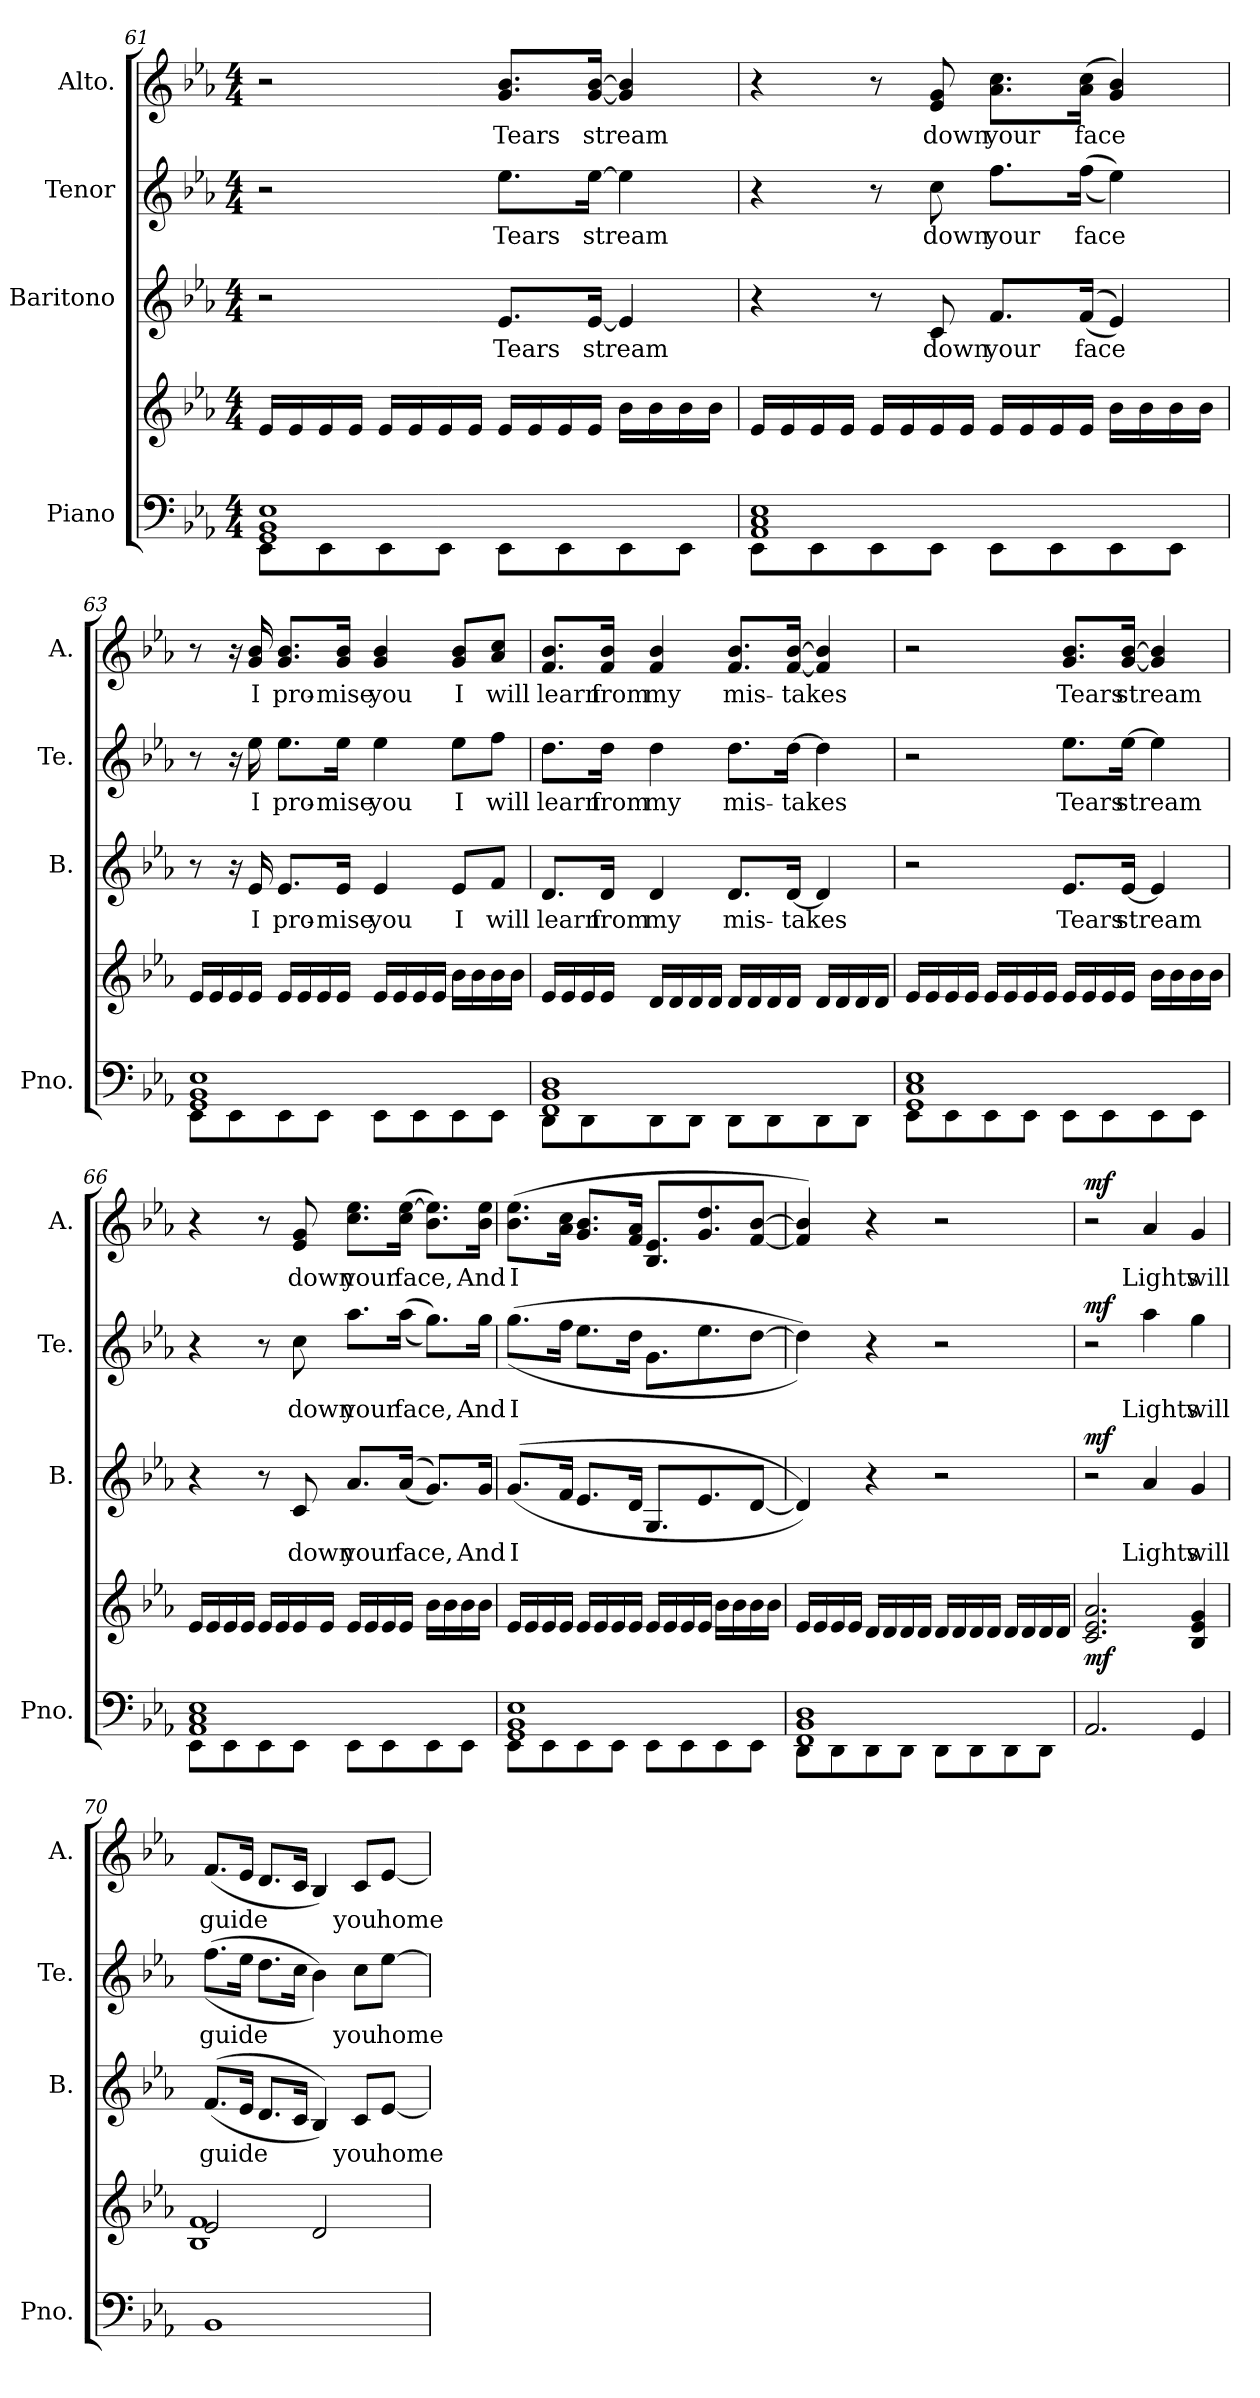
**kern	**kern	**dynam	**kern	**text	**dynam	**kern	**text	**dynam	**kern	**text	**dynam
*part4	*part4	*part4	*part3	*part3	*part3	*part2	*part2	*part2	*part1	*part1	*part1
*staff5	*staff4	*staff4/5	*staff3	*staff3	*staff3	*staff2	*staff2	*staff2	*staff1	*staff1	*staff1
*I"Piano	*	*	*I"Baritono	*	*	*I"Tenor	*	*	*I"Alto.	*	*
*I'Pno.	*	*	*I'B.	*	*	*I'Te.	*	*	*I'A.	*	*
*clefF4	*clefG2	*	*clefG2	*	*	*clefG2	*	*	*clefG2	*	*
*k[b-e-a-]	*k[b-e-a-]	*	*k[b-e-a-]	*	*	*k[b-e-a-]	*	*	*k[b-e-a-]	*	*
*M4/4	*M4/4	*	*M4/4	*	*	*M4/4	*	*	*M4/4	*	*
=61	=61	=61	=61	=61	=61	=61	=61	=61	=61	=61	=61
*^	*	*	*	*	*	*	*	*	*	*	*
1GG 1BB- 1E-	8EE-\L	16e-/LL	.	2r	.	.	2r	.	.	2r	.	.
.	.	16e-/	.	.	.	.	.	.	.	.	.	.
.	8EE-\	16e-/	.	.	.	.	.	.	.	.	.	.
.	.	16e-/JJ	.	.	.	.	.	.	.	.	.	.
.	8EE-\	16e-/LL	.	.	.	.	.	.	.	.	.	.
.	.	16e-/	.	.	.	.	.	.	.	.	.	.
.	8EE-\J	16e-/	.	.	.	.	.	.	.	.	.	.
.	.	16e-/JJ	.	.	.	.	.	.	.	.	.	.
!	!	!	!	!	!LO:LY:b	!	!	!LO:LY:b	!	!	!LO:LY:b	!
.	8EE-\L	16e-/LL	.	8.e-/L	Tears	.	8.ee-\L	Tears	.	8.g/ 8.b-/L	Tears	.
.	.	16e-/	.	.	.	.	.	.	.	.	.	.
.	8EE-\	16e-/	.	.	.	.	.	.	.	.	.	.
!	!	!	!	!	!LO:LY:b	!	!	!LO:LY:b	!	!	!LO:LY:b	!
.	.	16e-/JJ	.	[16e-/Jk	stream	.	[16ee-\Jk	stream	.	[16g/ [16b-/Jk	stream	.
.	8EE-\	16b-\LL	.	4e-/]	.	.	4ee-\]	.	.	4g/] 4b-/]	.	.
.	.	16b-\	.	.	.	.	.	.	.	.	.	.
.	8EE-\J	16b-\	.	.	.	.	.	.	.	.	.	.
.	.	16b-\JJ	.	.	.	.	.	.	.	.	.	.
=62	=62	=62	=62	=62	=62	=62	=62	=62	=62	=62	=62	=62
1AA- 1C 1E-	8EE-\L	16e-/LL	.	4r	.	.	4r	.	.	4r	.	.
.	.	16e-/	.	.	.	.	.	.	.	.	.	.
.	8EE-\	16e-/	.	.	.	.	.	.	.	.	.	.
.	.	16e-/JJ	.	.	.	.	.	.	.	.	.	.
.	8EE-\	16e-/LL	.	8r	.	.	8r	.	.	8r	.	.
.	.	16e-/	.	.	.	.	.	.	.	.	.	.
!	!	!	!	!	!LO:LY:b	!	!	!LO:LY:b	!	!	!LO:LY:b	!
.	8EE-\J	16e-/	.	8c/	down	.	8cc\	down	.	8e-/ 8g/	down	.
.	.	16e-/JJ	.	.	.	.	.	.	.	.	.	.
!	!	!	!	!	!LO:LY:b	!	!	!LO:LY:b	!	!	!LO:LY:b	!
.	8EE-\L	16e-/LL	.	8.f/L	your	.	8.ff\L	your	.	8.a-\ 8.cc\L	your	.
.	.	16e-/	.	.	.	.	.	.	.	.	.	.
.	8EE-\	16e-/	.	.	.	.	.	.	.	.	.	.
!	!	!	!	!	!LO:LY:b	!	!	!LO:LY:b	!	!	!LO:LY:b	!
.	.	16e-/JJ	.	((16f/Jk	face	.	((16ff\Jk	face	.	(16a-\ 16cc\Jk	face	.
.	8EE-\	16b-\LL	.	4e-/))	.	.	4ee-\))	.	.	4g/ 4b-/)	.	.
.	.	16b-\	.	.	.	.	.	.	.	.	.	.
.	8EE-\J	16b-\	.	.	.	.	.	.	.	.	.	.
.	.	16b-\JJ	.	.	.	.	.	.	.	.	.	.
!!LO:PB:g=z
=63	=63	=63	=63	=63	=63	=63	=63	=63	=63	=63	=63	=63
1GG 1BB- 1E-	8EE-\L	16e-/LL	.	8r	.	.	8r	.	.	8r	.	.
.	.	16e-/	.	.	.	.	.	.	.	.	.	.
.	8EE-\	16e-/	.	16r	.	.	16r	.	.	16r	.	.
!	!	!	!	!	!LO:LY:b	!	!	!LO:LY:b	!	!	!LO:LY:b	!
.	.	16e-/JJ	.	16e-/	I	.	16ee-\	I	.	16g/ 16b-/	I	.
!	!	!	!	!	!LO:LY:b	!	!	!LO:LY:b	!	!	!LO:LY:b	!
.	8EE-\	16e-/LL	.	8.e-/L	pro-	.	8.ee-\L	pro-	.	8.g/ 8.b-/L	pro-	.
.	.	16e-/	.	.	.	.	.	.	.	.	.	.
.	8EE-\J	16e-/	.	.	.	.	.	.	.	.	.	.
!	!	!	!	!	!LO:LY:b	!	!	!LO:LY:b	!	!	!LO:LY:b	!
.	.	16e-/JJ	.	16e-/Jk	-mise	.	16ee-\Jk	-mise	.	16g/ 16b-/Jk	-mise	.
!	!	!	!	!	!LO:LY:b	!	!	!LO:LY:b	!	!	!LO:LY:b	!
.	8EE-\L	16e-/LL	.	4e-/	you	.	4ee-\	you	.	4g/ 4b-/	you	.
.	.	16e-/	.	.	.	.	.	.	.	.	.	.
.	8EE-\	16e-/	.	.	.	.	.	.	.	.	.	.
.	.	16e-/JJ	.	.	.	.	.	.	.	.	.	.
!	!	!	!	!	!LO:LY:b	!	!	!LO:LY:b	!	!	!LO:LY:b	!
.	8EE-\	16b-\LL	.	8e-/L	I	.	8ee-\L	I	.	8g/ 8b-/L	I	.
.	.	16b-\	.	.	.	.	.	.	.	.	.	.
!	!	!	!	!	!LO:LY:b	!	!	!LO:LY:b	!	!	!LO:LY:b	!
.	8EE-\J	16b-\	.	8f/J	will	.	8ff\J	will	.	8a-/ 8cc/J	will	.
.	.	16b-\JJ	.	.	.	.	.	.	.	.	.	.
=64	=64	=64	=64	=64	=64	=64	=64	=64	=64	=64	=64	=64
!	!	!	!	!	!LO:LY:b	!	!	!LO:LY:b	!	!	!LO:LY:b	!
1FF 1BB- 1D	8DD\L	16e-/LL	.	8.d/L	learn	.	8.dd\L	learn	.	8.f/ 8.b-/L	learn	.
.	.	16e-/	.	.	.	.	.	.	.	.	.	.
.	8DD\	16e-/	.	.	.	.	.	.	.	.	.	.
!	!	!	!	!	!LO:LY:b	!	!	!LO:LY:b	!	!	!LO:LY:b	!
.	.	16e-/JJ	.	16d/Jk	from	.	16dd\Jk	from	.	16f/ 16b-/Jk	from	.
!	!	!	!	!	!LO:LY:b	!	!	!LO:LY:b	!	!	!LO:LY:b	!
.	8DD\	16d/LL	.	4d/	my	.	4dd\	my	.	4f/ 4b-/	my	.
.	.	16d/	.	.	.	.	.	.	.	.	.	.
.	8DD\J	16d/	.	.	.	.	.	.	.	.	.	.
.	.	16d/JJ	.	.	.	.	.	.	.	.	.	.
!	!	!	!	!	!LO:LY:b	!	!	!LO:LY:b	!	!	!LO:LY:b	!
.	8DD\L	16d/LL	.	8.d/L	mis-	.	8.dd\L	mis-	.	8.f/ 8.b-/L	mis-	.
.	.	16d/	.	.	.	.	.	.	.	.	.	.
.	8DD\	16d/	.	.	.	.	.	.	.	.	.	.
!	!	!	!	!	!LO:LY:b	!	!	!LO:LY:b	!	!	!LO:LY:b	!
.	.	16d/JJ	.	[16d/Jk	-takes	.	[16dd\Jk	-takes	.	[16f/ [16b-/Jk	-takes	.
.	8DD\	16d/LL	.	4d/]	.	.	4dd\]	.	.	4f/] 4b-/]	.	.
.	.	16d/	.	.	.	.	.	.	.	.	.	.
.	8DD\J	16d/	.	.	.	.	.	.	.	.	.	.
.	.	16d/JJ	.	.	.	.	.	.	.	.	.	.
=65	=65	=65	=65	=65	=65	=65	=65	=65	=65	=65	=65	=65
1GG 1C 1E-	8EE-\L	16e-/LL	.	2r	.	.	2r	.	.	2r	.	.
.	.	16e-/	.	.	.	.	.	.	.	.	.	.
.	8EE-\	16e-/	.	.	.	.	.	.	.	.	.	.
.	.	16e-/JJ	.	.	.	.	.	.	.	.	.	.
.	8EE-\	16e-/LL	.	.	.	.	.	.	.	.	.	.
.	.	16e-/	.	.	.	.	.	.	.	.	.	.
.	8EE-\J	16e-/	.	.	.	.	.	.	.	.	.	.
.	.	16e-/JJ	.	.	.	.	.	.	.	.	.	.
!	!	!	!	!	!LO:LY:b	!	!	!LO:LY:b	!	!	!LO:LY:b	!
.	8EE-\L	16e-/LL	.	8.e-/L	Tears	.	8.ee-\L	Tears	.	8.g/ 8.b-/L	Tears	.
.	.	16e-/	.	.	.	.	.	.	.	.	.	.
.	8EE-\	16e-/	.	.	.	.	.	.	.	.	.	.
!	!	!	!	!	!LO:LY:b	!	!	!LO:LY:b	!	!	!LO:LY:b	!
.	.	16e-/JJ	.	[16e-/Jk	stream	.	[16ee-\Jk	stream	.	[16g/ [16b-/Jk	stream	.
.	8EE-\	16b-\LL	.	4e-/]	.	.	4ee-\]	.	.	4g/] 4b-/]	.	.
.	.	16b-\	.	.	.	.	.	.	.	.	.	.
.	8EE-\J	16b-\	.	.	.	.	.	.	.	.	.	.
.	.	16b-\JJ	.	.	.	.	.	.	.	.	.	.
!!LO:LB:g=z
=66	=66	=66	=66	=66	=66	=66	=66	=66	=66	=66	=66	=66
1AA- 1C 1E-	8EE-\L	16e-/LL	.	4r	.	.	4r	.	.	4r	.	.
.	.	16e-/	.	.	.	.	.	.	.	.	.	.
.	8EE-\	16e-/	.	.	.	.	.	.	.	.	.	.
.	.	16e-/JJ	.	.	.	.	.	.	.	.	.	.
.	8EE-\	16e-/LL	.	8r	.	.	8r	.	.	8r	.	.
.	.	16e-/	.	.	.	.	.	.	.	.	.	.
!	!	!	!	!	!LO:LY:b	!	!	!LO:LY:b	!	!	!LO:LY:b	!
.	8EE-\J	16e-/	.	8c/	down	.	8cc\	down	.	8e-/ 8g/	down	.
.	.	16e-/JJ	.	.	.	.	.	.	.	.	.	.
!	!	!	!	!	!LO:LY:b	!	!	!LO:LY:b	!	!	!LO:LY:b	!
.	8EE-\L	16e-/LL	.	8.a-/L	your	.	8.aa-\L	your	.	8.cc\ 8.ee-\L	your	.
.	.	16e-/	.	.	.	.	.	.	.	.	.	.
.	8EE-\	16e-/	.	.	.	.	.	.	.	.	.	.
!	!	!	!	!	!LO:LY:b	!	!	!LO:LY:b	!	!	!LO:LY:b	!
.	.	16e-/JJ	.	((16a-/Jk	face,	.	((16aa-\Jk	face,	.	(16cc\ [16ee-\Jk	face,	.
.	8EE-\	16b-\LL	.	8.g/L))	.	.	8.gg\L))	.	.	8.b-\ 8.ee-\]L)	.	.
.	.	16b-\	.	.	.	.	.	.	.	.	.	.
.	8EE-\J	16b-\	.	.	.	.	.	.	.	.	.	.
!	!	!	!	!	!LO:LY:b	!	!	!LO:LY:b	!	!	!LO:LY:b	!
.	.	16b-\JJ	.	16g/Jk	And	.	16gg\Jk	And	.	16b-\ 16ee-\Jk	And	.
=67	=67	=67	=67	=67	=67	=67	=67	=67	=67	=67	=67	=67
!	!	!	!	!	!LO:LY:b	!	!	!LO:LY:b	!	!	!LO:LY:b	!
1GG 1BB- 1E-	8EE-\L	16e-/LL	.	((8.g/L	I	.	((8.gg\L	I	.	(8.b-\ 8.ee-\L	I	.
.	.	16e-/	.	.	.	.	.	.	.	.	.	.
.	8EE-\	16e-/	.	.	.	.	.	.	.	.	.	.
.	.	16e-/JJ	.	16f/Jk	.	.	16ff\Jk	.	.	16a-\ 16cc\Jk	.	.
.	8EE-\	16e-/LL	.	8.e-/L	.	.	8.ee-\L	.	.	8.g/ 8.b-/L	.	.
.	.	16e-/	.	.	.	.	.	.	.	.	.	.
.	8EE-\J	16e-/	.	.	.	.	.	.	.	.	.	.
.	.	16e-/JJ	.	16d/Jk	.	.	16dd\Jk	.	.	16f/ 16a-/Jk	.	.
.	8EE-\L	16e-/LL	.	8.G/L	.	.	8.g\L	.	.	8.B-/ 8.e-/L	.	.
.	.	16e-/	.	.	.	.	.	.	.	.	.	.
.	8EE-\	16e-/	.	.	.	.	.	.	.	.	.	.
.	.	16e-/JJ	.	8.e-/	.	.	8.ee-\	.	.	8.g/ 8.dd/	.	.
.	8EE-\	16b-\LL	.	.	.	.	.	.	.	.	.	.
.	.	16b-\	.	.	.	.	.	.	.	.	.	.
.	8EE-\J	16b-\	.	[8d/J	.	.	[8dd\J	.	.	[8f/ [8b-/J	.	.
.	.	16b-\JJ	.	.	.	.	.	.	.	.	.	.
=68	=68	=68	=68	=68	=68	=68	=68	=68	=68	=68	=68	=68
1FF 1BB- 1D	8DD\L	16e-/LL	.	4d/]))	.	.	4dd\]))	.	.	4f/] 4b-/])	.	.
.	.	16e-/	.	.	.	.	.	.	.	.	.	.
.	8DD\	16e-/	.	.	.	.	.	.	.	.	.	.
.	.	16e-/JJ	.	.	.	.	.	.	.	.	.	.
.	8DD\	16d/LL	.	4r	.	.	4r	.	.	4r	.	.
.	.	16d/	.	.	.	.	.	.	.	.	.	.
.	8DD\J	16d/	.	.	.	.	.	.	.	.	.	.
.	.	16d/JJ	.	.	.	.	.	.	.	.	.	.
.	8DD\L	16d/LL	.	2r	.	.	2r	.	.	2r	.	.
.	.	16d/	.	.	.	.	.	.	.	.	.	.
.	8DD\	16d/	.	.	.	.	.	.	.	.	.	.
.	.	16d/JJ	.	.	.	.	.	.	.	.	.	.
.	8DD\	16d/LL	.	.	.	.	.	.	.	.	.	.
.	.	16d/	.	.	.	.	.	.	.	.	.	.
.	8DD\J	16d/	.	.	.	.	.	.	.	.	.	.
.	.	16d/JJ	.	.	.	.	.	.	.	.	.	.
*v	*v	*	*	*	*	*	*	*	*	*	*	*
!!LO:LB:g=z
=69	=69	=69	=69	=69	=69	=69	=69	=69	=69	=69	=69
!	!	!LO:DY:b	!	!	!LO:DY:b	!	!	!LO:DY:b	!	!	!LO:DY:b
2.AA-/	2.c/ 2.e-/ 2.a-/	mf	2r	.	mf	2r	.	mf	2r	.	mf
!	!	!	!	!LO:LY:b	!	!	!LO:LY:b	!	!	!LO:LY:b	!
.	.	.	4a-/	Lights	.	4aa-\	Lights	.	4a-/	Lights	.
!	!	!	!	!LO:LY:b	!	!	!LO:LY:b	!	!	!LO:LY:b	!
4GG/	4B-/ 4e-/ 4g/	.	4g/	will	.	4gg\	will	.	4g/	will	.
=70	=70	=70	=70	=70	=70	=70	=70	=70	=70	=70	=70
*	*^	*	*	*	*	*	*	*	*	*	*
!	!	!	!	!	!LO:LY:b	!	!	!LO:LY:b	!	!	!LO:LY:b	!
1BB-	2e-/	1B- 1f	.	((8.f/L	guide	.	((8.ff\L	guide	.	(8.f/L	guide	.
.	.	.	.	16e-/Jk	.	.	16ee-\Jk	.	.	16e-/Jk	.	.
.	.	.	.	8.d/L	.	.	8.dd\L	.	.	8.d/L	.	.
.	.	.	.	16c/Jk	.	.	16cc\Jk	.	.	16c/Jk	.	.
.	2d/	.	.	4B-/))	.	.	4b-\))	.	.	4B-/)	.	.
!	!	!	!	!	!LO:LY:b	!	!	!LO:LY:b	!	!	!LO:LY:b	!
.	.	.	.	8c/L	you	.	8cc\L	you	.	8c/L	you	.
!	!	!	!	!	!LO:LY:b	!	!	!LO:LY:b	!	!	!LO:LY:b	!
.	.	.	.	[8e-/J	home	.	[8ee-\J	home	.	[8e-/J	home	.
*	*v	*v	*	*	*	*	*	*	*	*	*	*
=	=	=	=	=	=	=	=	=	=	=	=
*-	*-	*-	*-	*-	*-	*-	*-	*-	*-	*-	*-
